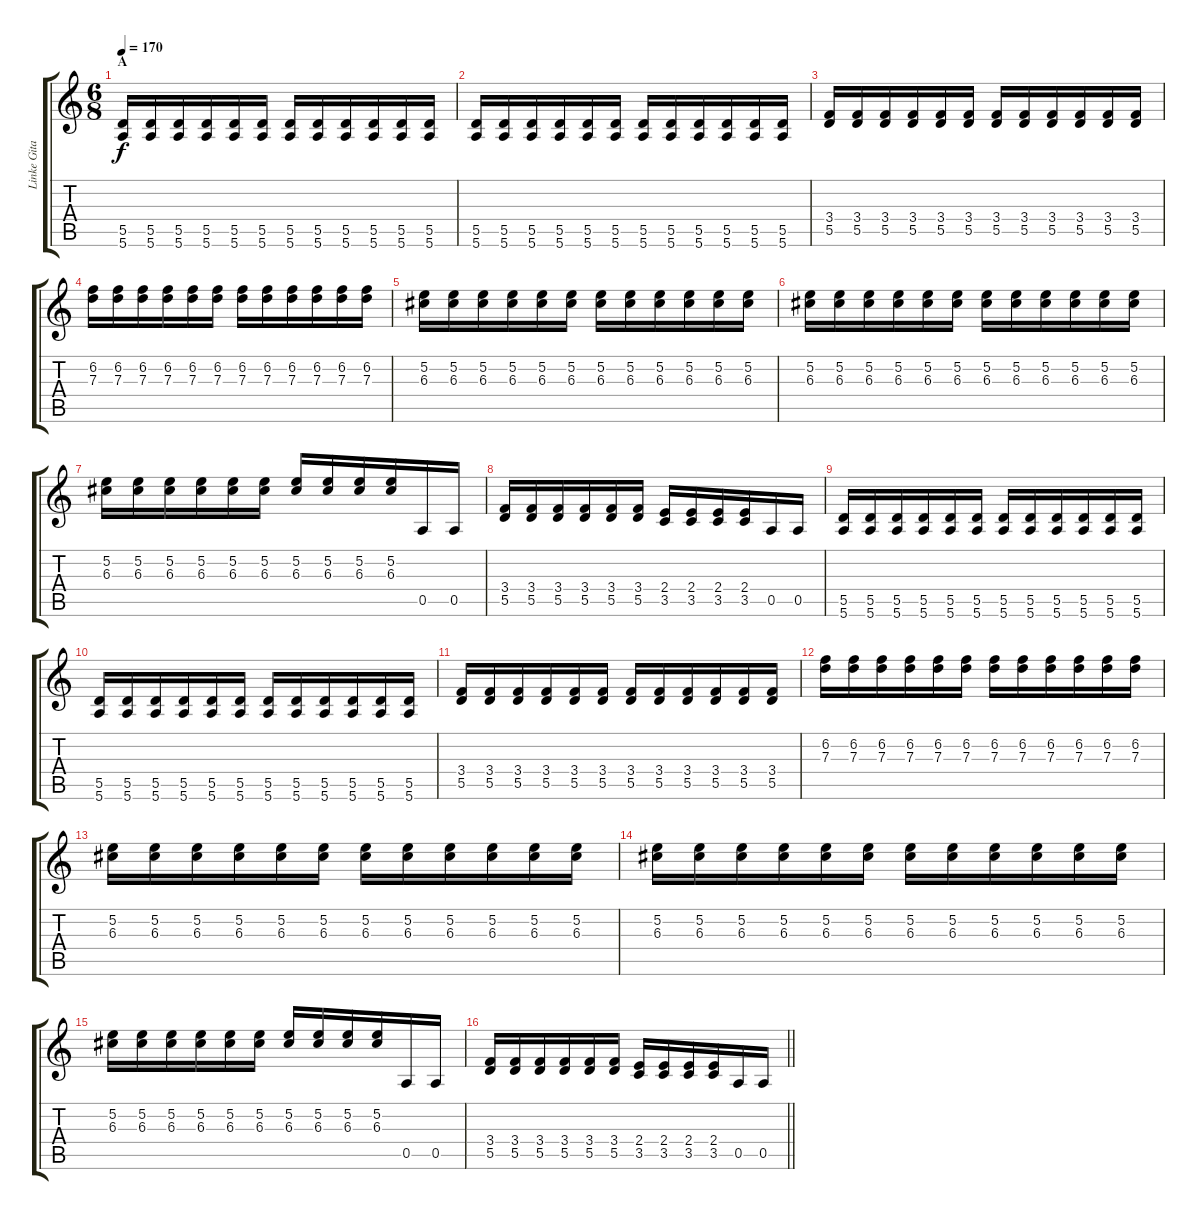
\track ("Linke Gitarre" "Linke Gita") {instrument distortionguitar}
\staff {score tabs}
\tuning (E4 B3 G3 D3 A2 E2) {hide}
\ts (6 8)
\section ("" "A")
\tempo 170
\clef g2
\ks c
(5.5 5.6).16{dy f instrument distortionguitar} (5.5 5.6).16 (5.5 5.6).16 (5.5 5.6).16 (5.5 5.6).16 (5.5 5.6).16 (5.5 5.6).16 (5.5 5.6).16 (5.5 5.6).16 (5.5 5.6).16 (5.5 5.6).16 (5.5 5.6).16 |
(5.5 5.6).16 (5.5 5.6).16 (5.5 5.6).16 (5.5 5.6).16 (5.5 5.6).16 (5.5 5.6).16 (5.5 5.6).16 (5.5 5.6).16 (5.5 5.6).16 (5.5 5.6).16 (5.5 5.6).16 (5.5 5.6).16 |
(3.4 5.5).16 (3.4 5.5).16 (3.4 5.5).16 (3.4 5.5).16 (3.4 5.5).16 (3.4 5.5).16 (3.4 5.5).16 (3.4 5.5).16 (3.4 5.5).16 (3.4 5.5).16 (3.4 5.5).16 (3.4 5.5).16 |
(6.2 7.3).16 (6.2 7.3).16 (6.2 7.3).16 (6.2 7.3).16 (6.2 7.3).16 (6.2 7.3).16 (6.2 7.3).16 (6.2 7.3).16 (6.2 7.3).16 (6.2 7.3).16 (6.2 7.3).16 (6.2 7.3).16 |
(5.2 6.3).16 (5.2 6.3).16 (5.2 6.3).16 (5.2 6.3).16 (5.2 6.3).16 (5.2 6.3).16 (5.2 6.3).16 (5.2 6.3).16 (5.2 6.3).16 (5.2 6.3).16 (5.2 6.3).16 (5.2 6.3).16 |
(5.2 6.3).16 (5.2 6.3).16 (5.2 6.3).16 (5.2 6.3).16 (5.2 6.3).16 (5.2 6.3).16 (5.2 6.3).16 (5.2 6.3).16 (5.2 6.3).16 (5.2 6.3).16 (5.2 6.3).16 (5.2 6.3).16 |
(5.2 6.3).16 (5.2 6.3).16 (5.2 6.3).16 (5.2 6.3).16 (5.2 6.3).16 (5.2 6.3).16 (5.2 6.3).16 (5.2 6.3).16 (5.2 6.3).16 (5.2 6.3).16 0.5.16 0.5.16 |
(3.4 5.5).16 (3.4 5.5).16 (3.4 5.5).16 (3.4 5.5).16 (3.4 5.5).16 (3.4 5.5).16 (2.4 3.5).16 (2.4 3.5).16 (2.4 3.5).16 (2.4 3.5).16 0.5.16 0.5.16 |
(5.5 5.6).16 (5.5 5.6).16 (5.5 5.6).16 (5.5 5.6).16 (5.5 5.6).16 (5.5 5.6).16 (5.5 5.6).16 (5.5 5.6).16 (5.5 5.6).16 (5.5 5.6).16 (5.5 5.6).16 (5.5 5.6).16 |
(5.5 5.6).16 (5.5 5.6).16 (5.5 5.6).16 (5.5 5.6).16 (5.5 5.6).16 (5.5 5.6).16 (5.5 5.6).16 (5.5 5.6).16 (5.5 5.6).16 (5.5 5.6).16 (5.5 5.6).16 (5.5 5.6).16 |
(3.4 5.5).16 (3.4 5.5).16 (3.4 5.5).16 (3.4 5.5).16 (3.4 5.5).16 (3.4 5.5).16 (3.4 5.5).16 (3.4 5.5).16 (3.4 5.5).16 (3.4 5.5).16 (3.4 5.5).16 (3.4 5.5).16 |
(6.2 7.3).16 (6.2 7.3).16 (6.2 7.3).16 (6.2 7.3).16 (6.2 7.3).16 (6.2 7.3).16 (6.2 7.3).16 (6.2 7.3).16 (6.2 7.3).16 (6.2 7.3).16 (6.2 7.3).16 (6.2 7.3).16 |
(5.2 6.3).16 (5.2 6.3).16 (5.2 6.3).16 (5.2 6.3).16 (5.2 6.3).16 (5.2 6.3).16 (5.2 6.3).16 (5.2 6.3).16 (5.2 6.3).16 (5.2 6.3).16 (5.2 6.3).16 (5.2 6.3).16 |
(5.2 6.3).16 (5.2 6.3).16 (5.2 6.3).16 (5.2 6.3).16 (5.2 6.3).16 (5.2 6.3).16 (5.2 6.3).16 (5.2 6.3).16 (5.2 6.3).16 (5.2 6.3).16 (5.2 6.3).16 (5.2 6.3).16 |
(5.2 6.3).16 (5.2 6.3).16 (5.2 6.3).16 (5.2 6.3).16 (5.2 6.3).16 (5.2 6.3).16 (5.2 6.3).16 (5.2 6.3).16 (5.2 6.3).16 (5.2 6.3).16 0.5.16 0.5.16 |
\barLineRight lightlight
(3.4 5.5).16 (3.4 5.5).16 (3.4 5.5).16 (3.4 5.5).16 (3.4 5.5).16 (3.4 5.5).16 (2.4 3.5).16 (2.4 3.5).16 (2.4 3.5).16 (2.4 3.5).16 0.5.16 0.5.16
